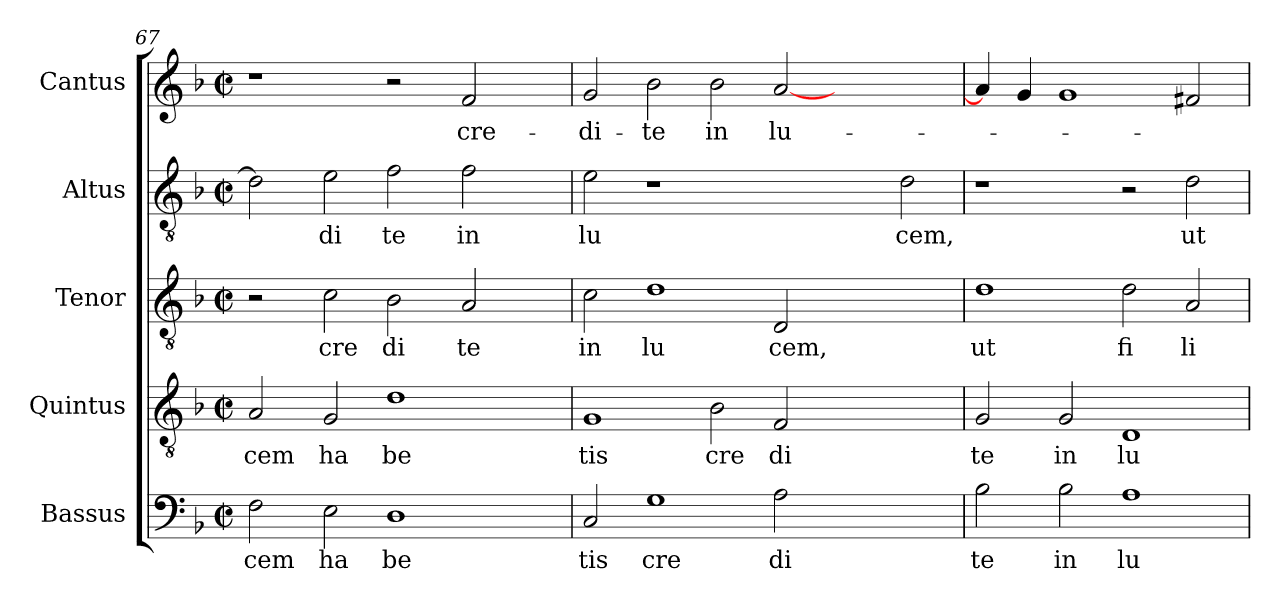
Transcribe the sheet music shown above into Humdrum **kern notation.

**kern	**text	**kern	**text	**kern	**text	**kern	**text	**kern	**text
*part5	*part5	*part4	*part4	*part3	*part3	*part2	*part2	*part1	*part1
*staff5	*staff5	*staff4	*staff4	*staff3	*staff3	*staff2	*staff2	*staff1	*staff1
*I"Bassus	*	*I"Quintus	*	*I"Tenor	*	*I"Altus	*	*I"Cantus	*
!!LO:LB:g=z
*clefF4	*	*clefGv2	*	*clefGv2	*	*clefGv2	*	*clefG2	*
*k[b-]	*	*k[b-]	*	*k[b-]	*	*k[b-]	*	*k[b-]	*
*F:	*	*F:	*	*F:	*	*F:	*	*F:	*
*M2/2	*	*M2/2	*	*M2/2	*	*M2/2	*	*M2/2	*
*met(c|)	*	*met(c|)	*	*met(c|)	*	*met(c|)	*	*met(c|)	*
=67	=67	=67	=67	=67	=67	=67	=67	=67	=67
!	!LO:LY:b:cj	!	!LO:LY:b:cj	!	!	!	!	!	!
*	*	*	*	*	*	*^	*	*	*
2F\	cem	2A/	-cem	2r	.	2d\]	32.ryy	.	1r	.
.	.	.	.	.	.	.	1ryy	.	.	.
!	!LO:LY:b:cj	!	!LO:LY:b:cj	!	!LO:LY:b:cj	!	!	!LO:LY:b:cj	!	!
2E\	ha	2G/	ha	2c\	cre	2e\	.	di	.	.
!	!LO:LY:b:cj	!	!LO:LY:b:cj	!	!LO:LY:b:cj	!	!	!LO:LY:b:cj	!	!
1D	be	1d	be	2B-\	di	2f\	.	te	2r	.
.	.	.	.	.	.	.	2ryy	.	.	.
!	!	!	!	!	!LO:LY:b:cj	!	!	!LO:LY:b:cj	!	!LO:LY:b:cj
.	.	.	.	2A/	te	2f\	.	in	2f/	cre-
.	.	.	.	.	.	.	4ryy	.	.	.
.	.	.	.	.	.	.	8ryy	.	.	.
.	.	.	.	.	.	.	16ryy	.	.	.
.	.	.	.	.	.	.	64ryy	.	.	.
=68	=68	=68	=68	=68	=68	=68	=68	=68	=68	=68
!	!LO:LY:b:cj	!	!LO:LY:b:cj	!	!LO:LY:b:cj	!	!	!LO:LY:b:cj	!	!LO:LY:b:cj
*	*	*	*	*	*	*v	*v	*	*	*
2C/	tis	1G	tis	2c\	in	2e\	lu	2g/	-di-
!	!LO:LY:b:cj	!	!	!	!LO:LY:b:cj	!LO:N:vis=1	!	!	!LO:LY:b:cj
1G	cre	.	.	1d	lu	0r	.	2b-\	-te
!	!	!	!LO:LY:b:cj	!	!	!	!	!	!LO:LY:b:cj
.	.	2B-\	cre	.	.	.	.	2b-\	in
!	!LO:LY:b:cj	!	!LO:LY:b:cj	!	!LO:LY:b:cj	!	!	!	!LO:LY:b:cj
2A\	di	2F/	di	2D/	cem,	.	.	[<2a/	lu-
1ryy	.	1ryy	.	1ryy	.	.	.	1ryy	.
!	!	!	!	!	!	!	!LO:LY:b:cj	!	!
.	.	.	.	.	.	2d\	cem,	.	.
=69	=69	=69	=69	=69	=69	=69	=69	=69	=69
!	!LO:LY:b:cj	!	!LO:LY:b:cj	!	!LO:LY:b:cj	!	!	!	!
2B-\	te	2G/	te	1d	ut	1r	.	4a/]	.
.	.	.	.	.	.	.	.	4g/	.
!	!LO:LY:b:cj	!	!LO:LY:b:cj	!	!	!	!	!	!
2B-\	in	2G/	in	.	.	.	.	1g	.
!	!LO:LY:b:cj	!	!LO:LY:b:cj	!	!LO:LY:b:cj	!	!	!	!
1A	lu	1D	lu	2d\	fi	2r	.	.	.
!	!	!	!	!	!LO:LY:b:cj	!	!LO:LY:b:cj	!	!
.	.	.	.	2A/	li	2d\	ut	2f#/	.
=	=	=	=	=	=	=	=	=	=
*-	*-	*-	*-	*-	*-	*-	*-	*-	*-
